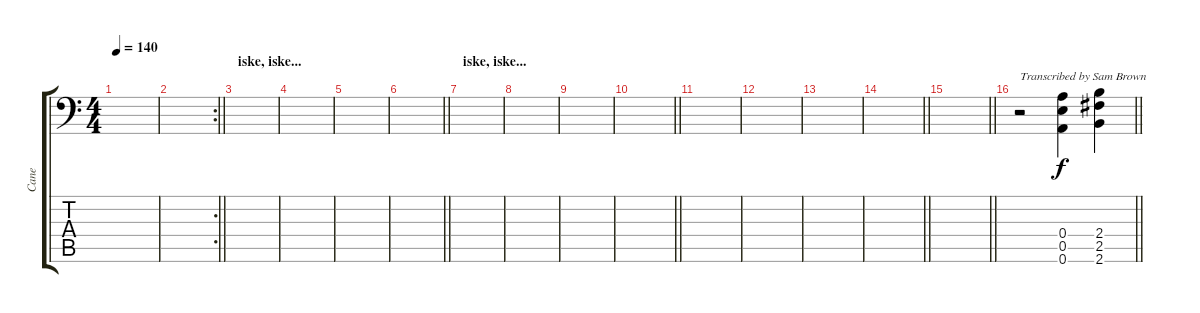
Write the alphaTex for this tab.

\track ("Cane" "Cane") {instrument distortionguitar}
\staff {score tabs}
\tuning (B3 Gb3 D3 A2 E2 A1) {hide}
\ts (4 4)
\tempo 140
\clef f4
\ks c
|
\rc 2
\barLineRight lightlight
|
\section ("" "iske, iske...")
|
|
|
\barLineRight lightlight
|
\section ("" "iske, iske...")
|
|
|
\barLineRight lightlight
|
\section ("" "")
|
|
|
\barLineRight lightlight
|
\barLineRight lightlight
|
\section ("" "")
\barLineRight lightlight
r.2{txt "Transcribed by Sam Brown"} (0.4 0.5 0.6).4 (2.4 2.5 2.6).4
